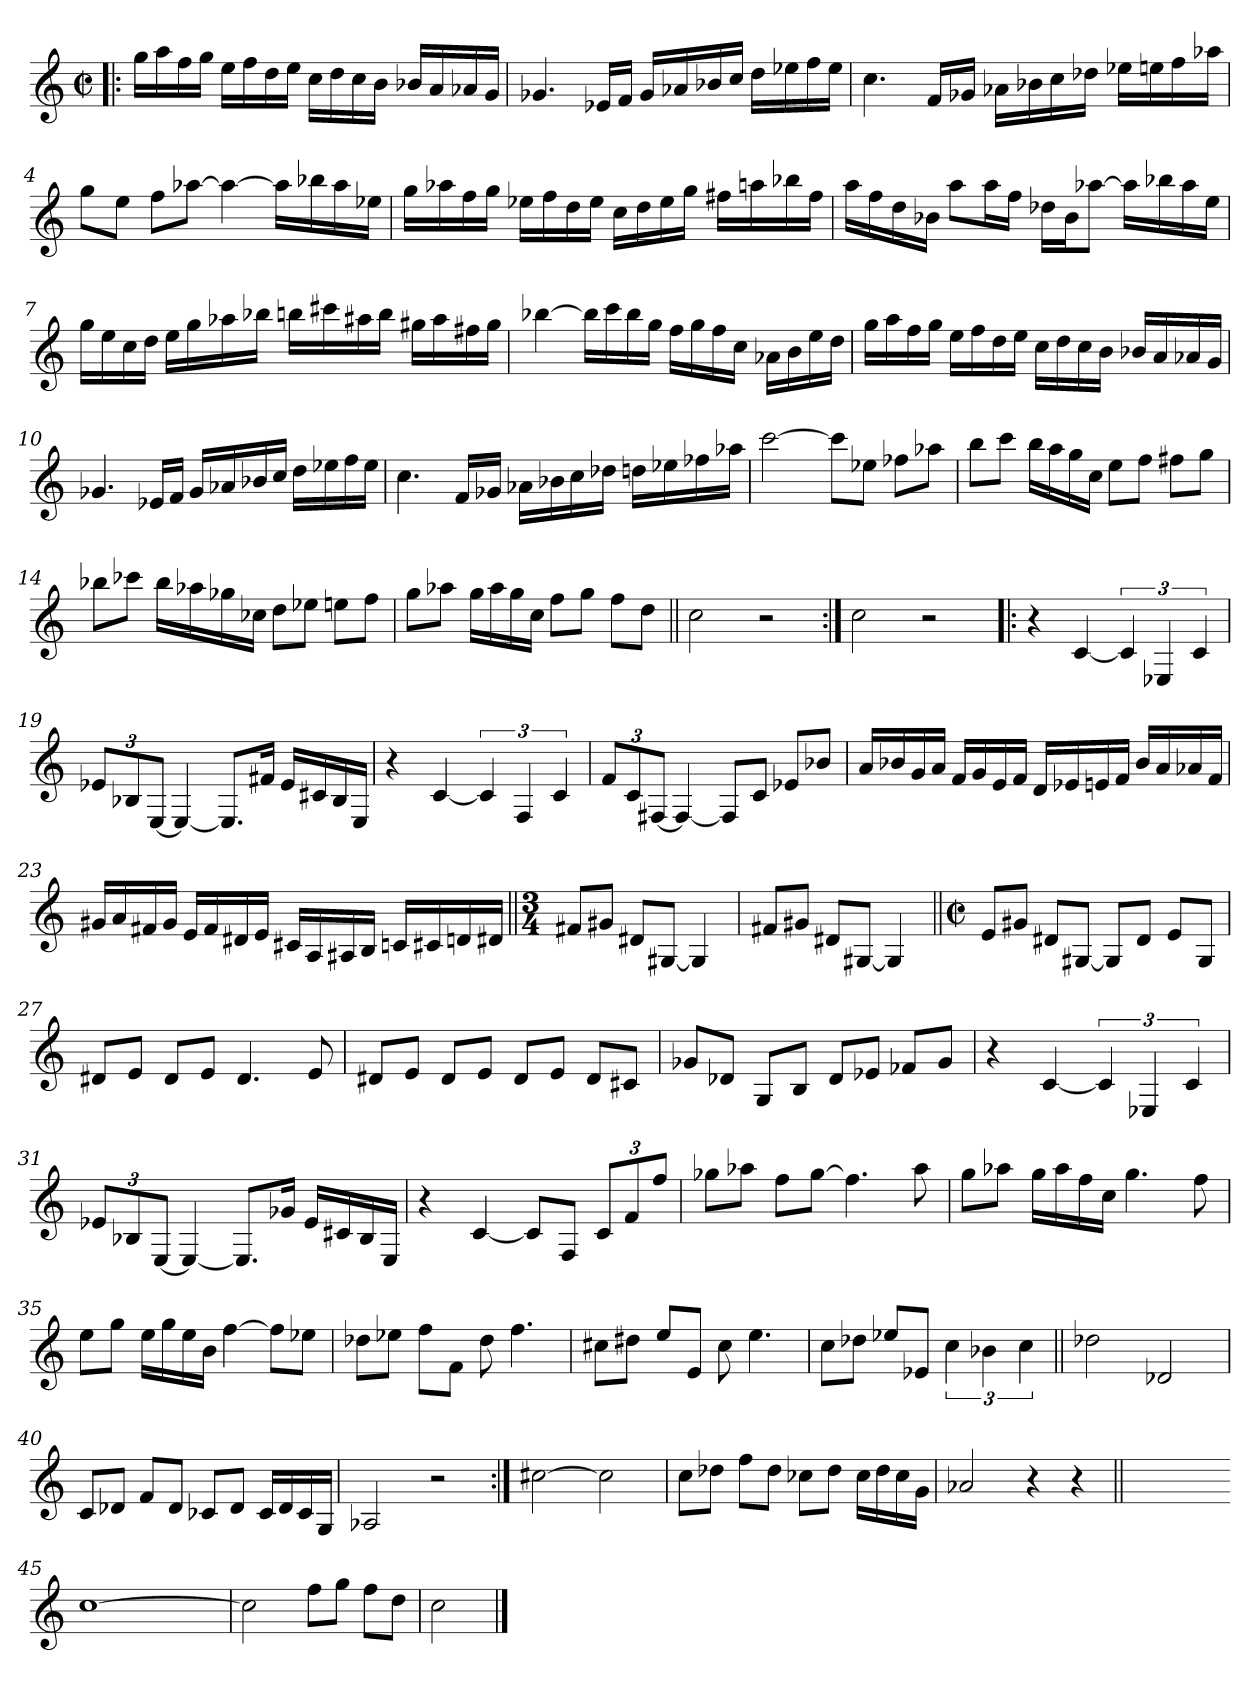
**kern
*part1
*staff1
*clefG2
*k[]
*C:
*M2/2
*met(c|)
=1!|:
16gg\LL
16aa\
16ff\
16gg\JJ
16ee\LL
16ff\
16dd\
16ee\JJ
16cc\LL
16dd\
16cc\
16b\JJ
16b-X/LL
16a/
16a-X/
16g/JJ
=2
4.g-X/
16e-X/LL
16f/JJ
16g-/LL
16a-X/
16b-X/
16cc/JJ
16dd\LL
16ee-X\
16ff\
16ee-\JJ
!!LO:LB:g=z
=3
4.cc\
16f/LL
16g-X/JJ
16a-X\LL
16b-X\
16cc\
16dd-X\JJ
16ee-X\LL
16een\
16ff\
16aa-X\JJ
=4
8gg\L
8ee\J
8ff\L
[8aa-X\J
4aa-\_
16aa-\LL]
16bb-X\
16aa-\
16ee-X\JJ
=5
16gg\LL
16aa-X\
16ff\
16gg\JJ
16ee-X\LL
16ff\
16dd\
16ee-\JJ
16cc\LL
16dd\
16ee-\
16gg\JJ
16ff#X\LL
16aan\
16bb-X\
16ff#\JJ
!!LO:LB:g=z
=6
16aa\LL
16ff\
16dd\
16b-X\JJ
8aa\L
16aa\L
16ff\JJ
16dd-X\LL
16b-\J
[8aa-X\J
16aa-\LL]
16bb-X\
16aa-\
16ee\JJ
=7
16gg\LL
16ee\
16cc\
16dd\JJ
16ee\LL
16gg\
16aa-X\
16bb-X\JJ
16bbn\LL
16ccc#X\
16aa#X\
16bb\JJ
16gg#X\LL
16aa#\
16ff#X\
16gg#\JJ
!!LO:LB:g=z
=8
[4bb-X\
16bb-\LL]
16ccc\
16bb-\
16gg\JJ
16ff\LL
16gg\
16ff\
16cc\JJ
16a-X\LL
16b\
16ee\
16dd\JJ
=9
16gg\LL
16aa\
16ff\
16gg\JJ
16ee\LL
16ff\
16dd\
16ee\JJ
16cc\LL
16dd\
16cc\
16b\JJ
16b-X/LL
16a/
16a-X/
16g/JJ
=10
4.g-X/
16e-X/LL
16f/JJ
16g-/LL
16a-X/
16b-X/
16cc/JJ
16dd\LL
16ee-X\
16ff\
16ee-\JJ
!!LO:LB:g=z
=11
4.cc\
16f/LL
16g-X/JJ
16a-X\LL
16b-X\
16cc\
16dd-X\JJ
16ddn\LL
16ee-X\
16ff-X\
16aa-X\JJ
=12
[2ccc\
8ccc\L]
8ee-X\J
8ff-X\L
8aa-X\J
=13
8bb\L
8ccc\J
16bb\LL
16aa\
16gg\
16cc\JJ
8ee\L
8ff\J
8ff#X\L
8gg\J
!!LO:LB:g=z
=14
8bb-X\L
8ccc-X\J
16bb-\LL
16aa-X\
16gg-X\
16cc-X\JJ
8dd\L
8ee-X\J
8een\L
8ff\J
=15
8gg\L
8aa-X\J
16gg\LL
16aa-\
16gg\
16cc\JJ
8ff\L
8gg\J
8ff\L
8dd\J
=16||
2cc\
2r
!!LO:LB:g=z
=17:|!
2cc\
2r
=18!|:
4r
[4c/
6c/]
6E-X/
6c/
=19
12e-X/L
12B-X/
[12E/J
4E/_
8.E/L]
16f#X/Jk
16e-/LL
16c#X/
16B-/
16E/JJ
!!LO:LB:g=z
=20
*^
4r	2ryy
[>4c/	.
6c/]	2ryy
6F/	.
6c/	.
*v	*v
=21
12f/L
12c/
[12F#X/J
4F#/_
8F#/L]
8c/J
8e-X/L
8b-X/J
=22
16a/LL
16b-X/
16g/
16a/JJ
16f/LL
16g/
16e/
16f/JJ
16d/LL
16e-X/
16en/
16f/JJ
16b-/LL
16a/
16a-X/
16f/JJ
!!LO:LB:g=z
=23
16g#X/LL
16a/
16f#X/
16g#/JJ
16e/LL
16f#/
16d#X/
16e/JJ
16c#X/LL
16A/
16A#X/
16B/JJ
16cn/LL
16c#X/
16dn/
16d#X/JJ
=24||
*M3/4
8f#X/L
8g#X/J
8d#X/L
[8G#X/J
4G#/]
=25
8f#X/L
8g#X/J
8d#X/L
[8G#X/J
4G#/]
!!LO:PB:g=z
=26||
*M2/2
*met(c|)
8e/L
8g#X/J
8d#X/L
[8G#X/J
8G#/L]
8d#/J
8e/L
8G#/J
=27
8d#X/L
8e/J
8d#/L
8e/J
4.d#/
8e/
=28
8d#X/L
8e/J
8d#/L
8e/J
8d#/L
8e/J
8d#/L
8c#X/J
!!LO:LB:g=z
=29
8g-X/L
8d-X/J
8G/L
8B/J
8d-/L
8e-X/J
8f-X/L
8g-/J
=30
4r
[4c/
6c/]
6E-X/
6c/
=31
12e-X/L
12B-X/
[12E/J
4E/_
8.E/L]
16g-X/Jk
16e-/LL
16c#X/
16B-/
16E/JJ
!!LO:LB:g=z
=32
4r
[4c/
8c/L]
8F/J
12c/L
12f/
12ff/J
=33
8gg-X\L
8aa-X\J
8ff\L
[8gg-\J
4.ff#\]
8aa-\
=34
8gg\L
8aa-X\J
16gg\LL
16aa-\
16ff\
16cc\JJ
4.gg\
8ff\
!!LO:LB:g=z
=35
8ee\L
8gg\J
16ee\LL
16gg\
16ee\
16b\JJ
[4ff\
8ff\L]
8ee-X\J
=36
8dd-X\L
8ee-X\J
8ff\L
8f\J
8dd-\
4.ff\
=37
8cc#X\L
8dd#X\J
8ee/L
8e/J
8cc#\
4.ee\
!!LO:LB:g=z
=38
8cc\L
8dd-X\J
8ee-X/L
8e-X/J
6cc\
6b-X\
6cc\
=39||
2dd-X\
2d-X/
=40
8c/L
8d-X/J
8f/L
8d-/J
8c-X/L
8d-/J
16c-/LL
16d-/
16c-/
16G/JJ
=41
2A-X/
2r
!!LO:LB:g=z
=42:|!
[2cc#X\
2cc#\]
=43
8cc\L
8dd-X\J
8ff\L
8dd-\J
8cc-X\L
8dd-\J
16cc-\LL
16dd-\
16cc-\
16g\JJ
=44
2a-X/
4r
4r
=44X1||
*stria0
1ryy
!!LO:LB:g=z
=45-
*stria5
*^
[>1cc	2ryy
.	4ryy
.	4ryy
*v	*v
=46
2cc\]
8ff\L
8gg\J
8ff\L
8dd\J
=47
2cc\
==
*-
